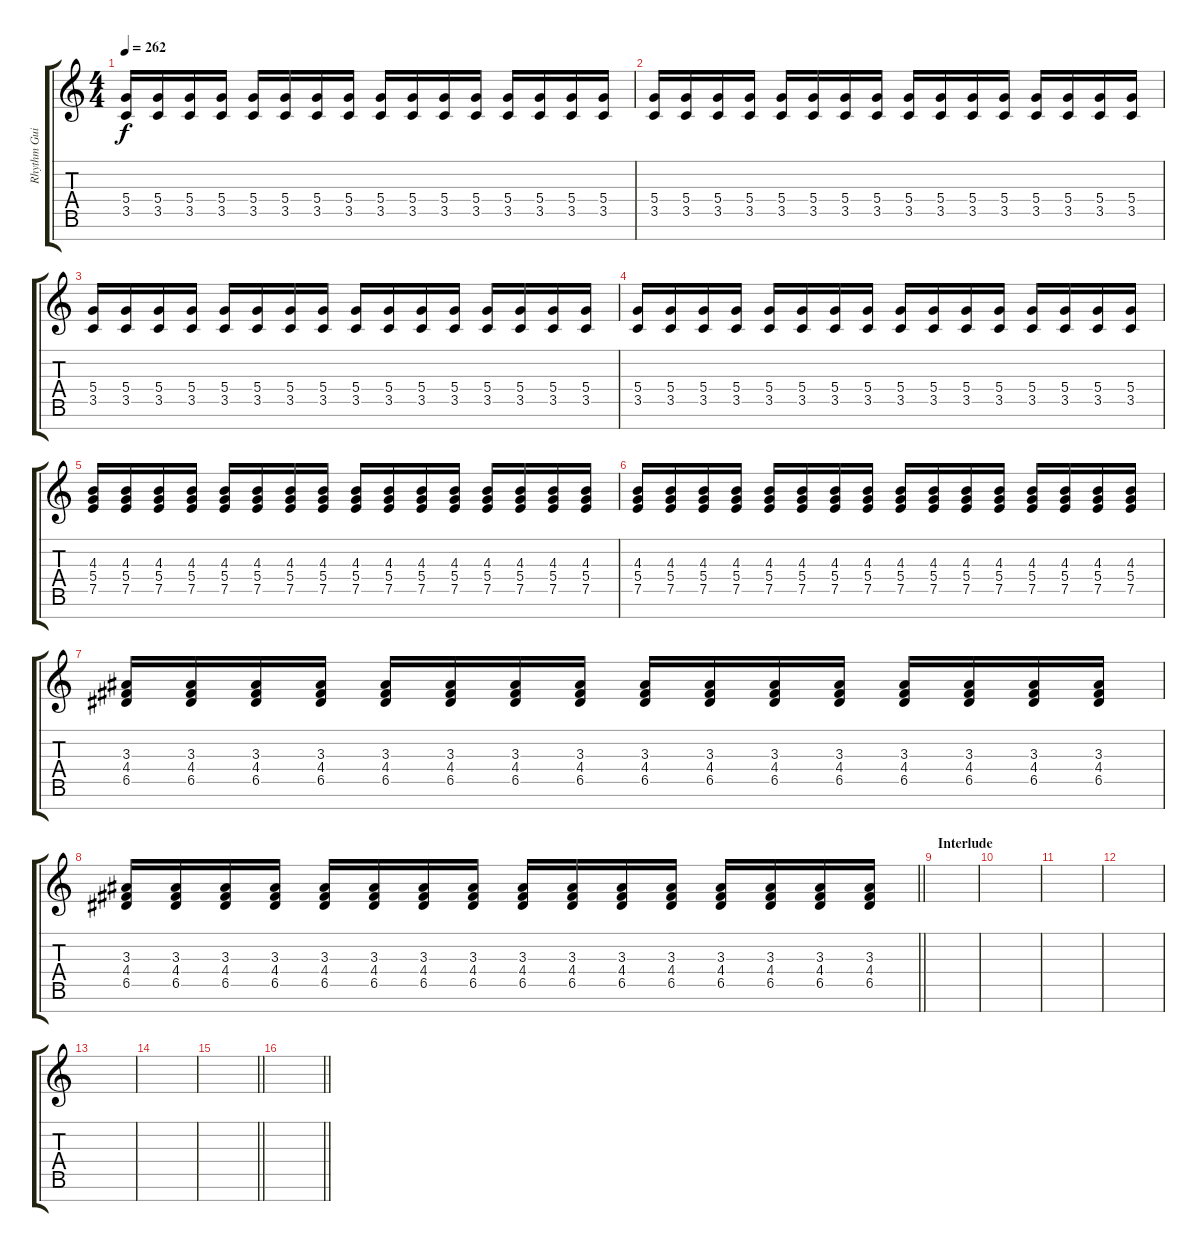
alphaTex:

\track ("Rhythm Guitar 1" "Rhythm Gui") {instrument distortionguitar}
\staff {score tabs}
\tuning (E4 B3 G3 D3 A2 E2 B1) {hide}
\ts (4 4)
\tempo 262
\clef g2
\ks c
(5.4 3.5).16{dy f} (5.4 3.5).16 (5.4 3.5).16 (5.4 3.5).16 (5.4 3.5).16 (5.4 3.5).16 (5.4 3.5).16 (5.4 3.5).16 (5.4 3.5).16 (5.4 3.5).16 (5.4 3.5).16 (5.4 3.5).16 (5.4 3.5).16 (5.4 3.5).16 (5.4 3.5).16 (5.4 3.5).16 |
(5.4 3.5).16 (5.4 3.5).16 (5.4 3.5).16 (5.4 3.5).16 (5.4 3.5).16 (5.4 3.5).16 (5.4 3.5).16 (5.4 3.5).16 (5.4 3.5).16 (5.4 3.5).16 (5.4 3.5).16 (5.4 3.5).16 (5.4 3.5).16 (5.4 3.5).16 (5.4 3.5).16 (5.4 3.5).16 |
(5.4 3.5).16 (5.4 3.5).16 (5.4 3.5).16 (5.4 3.5).16 (5.4 3.5).16 (5.4 3.5).16 (5.4 3.5).16 (5.4 3.5).16 (5.4 3.5).16 (5.4 3.5).16 (5.4 3.5).16 (5.4 3.5).16 (5.4 3.5).16 (5.4 3.5).16 (5.4 3.5).16 (5.4 3.5).16 |
(5.4 3.5).16 (5.4 3.5).16 (5.4 3.5).16 (5.4 3.5).16 (5.4 3.5).16 (5.4 3.5).16 (5.4 3.5).16 (5.4 3.5).16 (5.4 3.5).16 (5.4 3.5).16 (5.4 3.5).16 (5.4 3.5).16 (5.4 3.5).16 (5.4 3.5).16 (5.4 3.5).16 (5.4 3.5).16 |
(4.3 5.4 7.5).16 (4.3 5.4 7.5).16 (4.3 5.4 7.5).16 (4.3 5.4 7.5).16 (4.3 5.4 7.5).16 (4.3 5.4 7.5).16 (4.3 5.4 7.5).16 (4.3 5.4 7.5).16 (4.3 5.4 7.5).16 (4.3 5.4 7.5).16 (4.3 5.4 7.5).16 (4.3 5.4 7.5).16 (4.3 5.4 7.5).16 (4.3 5.4 7.5).16 (4.3 5.4 7.5).16 (4.3 5.4 7.5).16 |
(4.3 5.4 7.5).16 (4.3 5.4 7.5).16 (4.3 5.4 7.5).16 (4.3 5.4 7.5).16 (4.3 5.4 7.5).16 (4.3 5.4 7.5).16 (4.3 5.4 7.5).16 (4.3 5.4 7.5).16 (4.3 5.4 7.5).16 (4.3 5.4 7.5).16 (4.3 5.4 7.5).16 (4.3 5.4 7.5).16 (4.3 5.4 7.5).16 (4.3 5.4 7.5).16 (4.3 5.4 7.5).16 (4.3 5.4 7.5).16 |
(3.3 4.4 6.5).16 (3.3 4.4 6.5).16 (3.3 4.4 6.5).16 (3.3 4.4 6.5).16 (3.3 4.4 6.5).16 (3.3 4.4 6.5).16 (3.3 4.4 6.5).16 (3.3 4.4 6.5).16 (3.3 4.4 6.5).16 (3.3 4.4 6.5).16 (3.3 4.4 6.5).16 (3.3 4.4 6.5).16 (3.3 4.4 6.5).16 (3.3 4.4 6.5).16 (3.3 4.4 6.5).16 (3.3 4.4 6.5).16 |
\barLineRight lightlight
(3.3 4.4 6.5).16 (3.3 4.4 6.5).16 (3.3 4.4 6.5).16 (3.3 4.4 6.5).16 (3.3 4.4 6.5).16 (3.3 4.4 6.5).16 (3.3 4.4 6.5).16 (3.3 4.4 6.5).16 (3.3 4.4 6.5).16 (3.3 4.4 6.5).16 (3.3 4.4 6.5).16 (3.3 4.4 6.5).16 (3.3 4.4 6.5).16 (3.3 4.4 6.5).16 (3.3 4.4 6.5).16 (3.3 4.4 6.5).16 |
\section ("" "Interlude")
|
|
|
|
|
|
\barLineRight lightlight
|
\barLineRight lightlight
